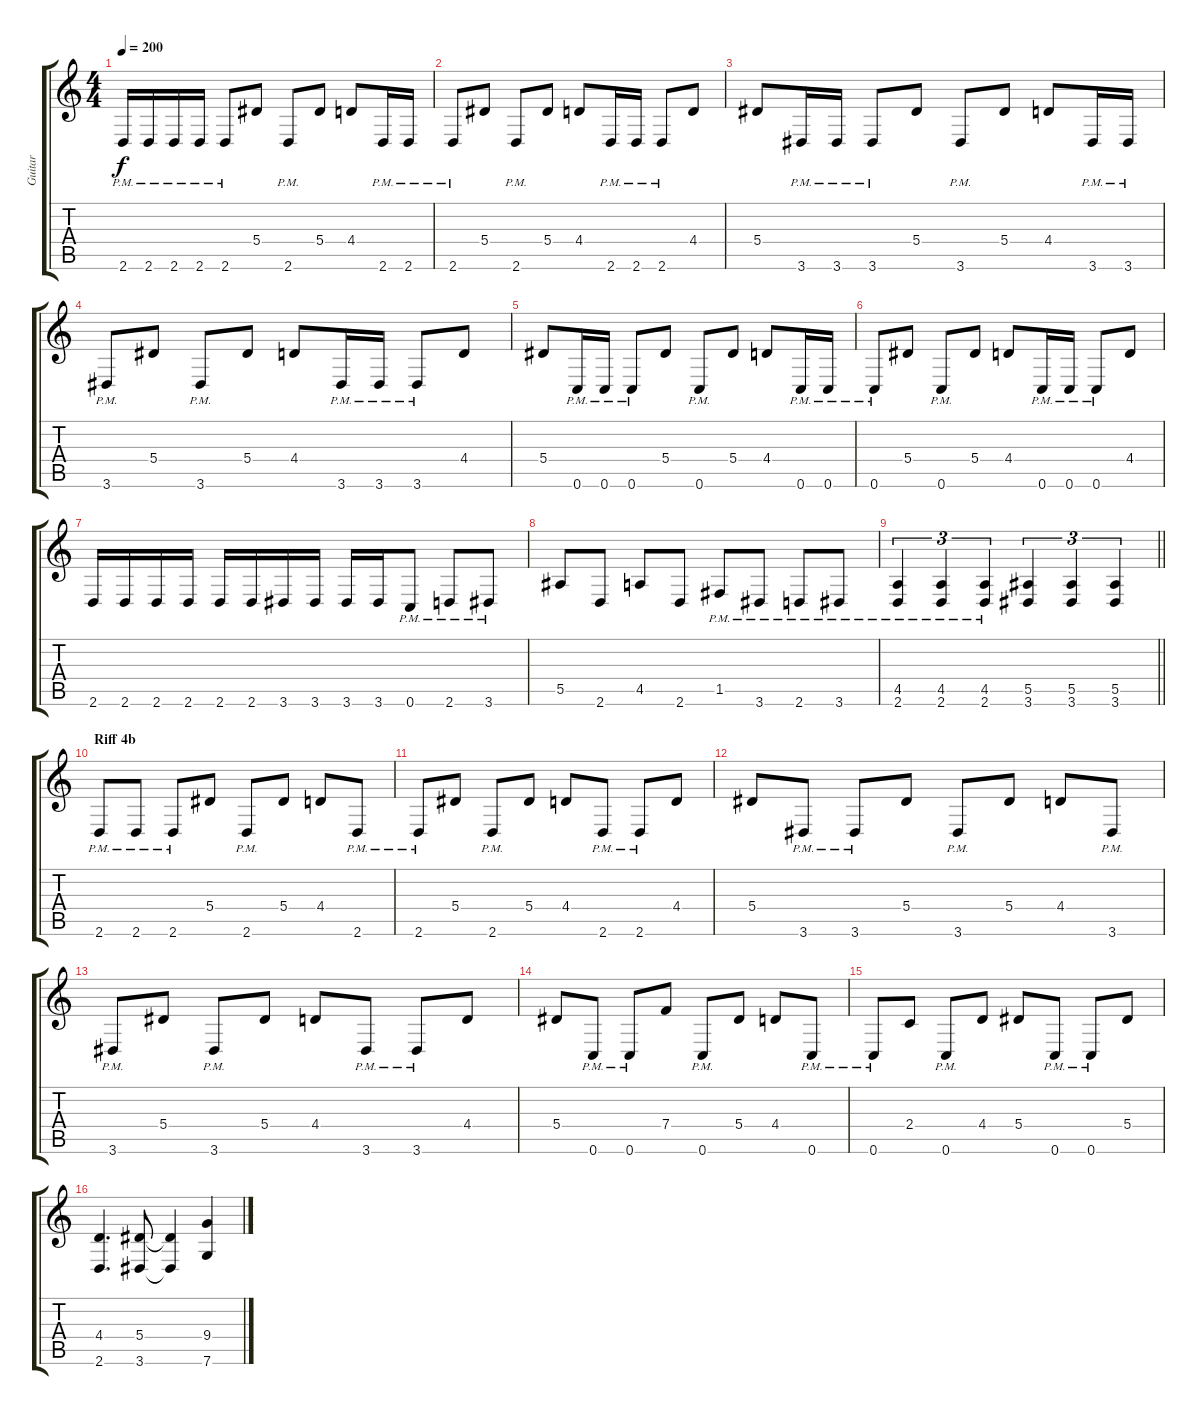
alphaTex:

\track ("Guitar" "Guitar") {instrument distortionguitar}
\staff {score tabs}
\tuning (C4 G3 Eb3 Bb2 F2 C2) {hide}
\ts (4 4)
\tempo 200
\clef g2
\ks c
2.6{pm}.16{dy f} 2.6{pm}.16 2.6{pm}.16 2.6{pm}.16 2.6{pm}.8 5.4.8 2.6{pm}.8 5.4.8 4.4.8 2.6{pm}.16 2.6{pm}.16 |
2.6{pm}.8 5.4.8 2.6{pm}.8 5.4.8 4.4.8 2.6{pm}.16 2.6{pm}.16 2.6{pm}.8 4.4.8 |
5.4.8 3.6{pm}.16 3.6{pm}.16 3.6{pm}.8 5.4.8 3.6{pm}.8 5.4.8 4.4.8 3.6{pm}.16 3.6{pm}.16 |
3.6{pm}.8 5.4.8 3.6{pm}.8 5.4.8 4.4.8 3.6{pm}.16 3.6{pm}.16 3.6{pm}.8 4.4.8 |
5.4.8 0.6{pm}.16 0.6{pm}.16 0.6{pm}.8 5.4.8 0.6{pm}.8 5.4.8 4.4.8 0.6{pm}.16 0.6{pm}.16 |
0.6{pm}.8 5.4.8 0.6{pm}.8 5.4.8 4.4.8 0.6{pm}.16 0.6{pm}.16 0.6{pm}.8 4.4.8 |
2.6.16 2.6.16 2.6.16 2.6.16 2.6.16 2.6.16 3.6.16 3.6.16 3.6.16 3.6.16 0.6{pm}.8 2.6{pm}.8 3.6{pm}.8 |
5.5.8 2.6.8 4.5.8 2.6.8 1.5{pm}.8 3.6{pm}.8 2.6{pm}.8 3.6{pm}.8 |
\barLineRight lightlight
(4.5{pm} 2.6{pm}).4{tu (3 2)} (4.5{pm} 2.6{pm}).4{tu (3 2)} (4.5{pm} 2.6{pm}).4{tu (3 2)} (5.5 3.6).4{tu (3 2)} (5.5 3.6).4{tu (3 2)} (5.5 3.6).4{tu (3 2)} |
\section ("" "Riff 4b")
2.6{pm}.8 2.6{pm}.8 2.6{pm}.8 5.4.8 2.6{pm}.8 5.4.8 4.4.8 2.6{pm}.8 |
2.6{pm}.8 5.4.8 2.6{pm}.8 5.4.8 4.4.8 2.6{pm}.8 2.6{pm}.8 4.4.8 |
5.4.8 3.6{pm}.8 3.6{pm}.8 5.4.8 3.6{pm}.8 5.4.8 4.4.8 3.6{pm}.8 |
3.6{pm}.8 5.4.8 3.6{pm}.8 5.4.8 4.4.8 3.6{pm}.8 3.6{pm}.8 4.4.8 |
5.4.8 0.6{pm}.8 0.6{pm}.8 7.4.8 0.6{pm}.8 5.4.8 4.4.8 0.6{pm}.8 |
0.6{pm}.8 2.4.8 0.6{pm}.8 4.4.8 5.4.8 0.6{pm}.8 0.6{pm}.8 5.4.8 |
(4.4 2.6).4{d} (5.4 3.6).8 (5.4{t} 3.6{t}).4 (9.4 7.6).4
